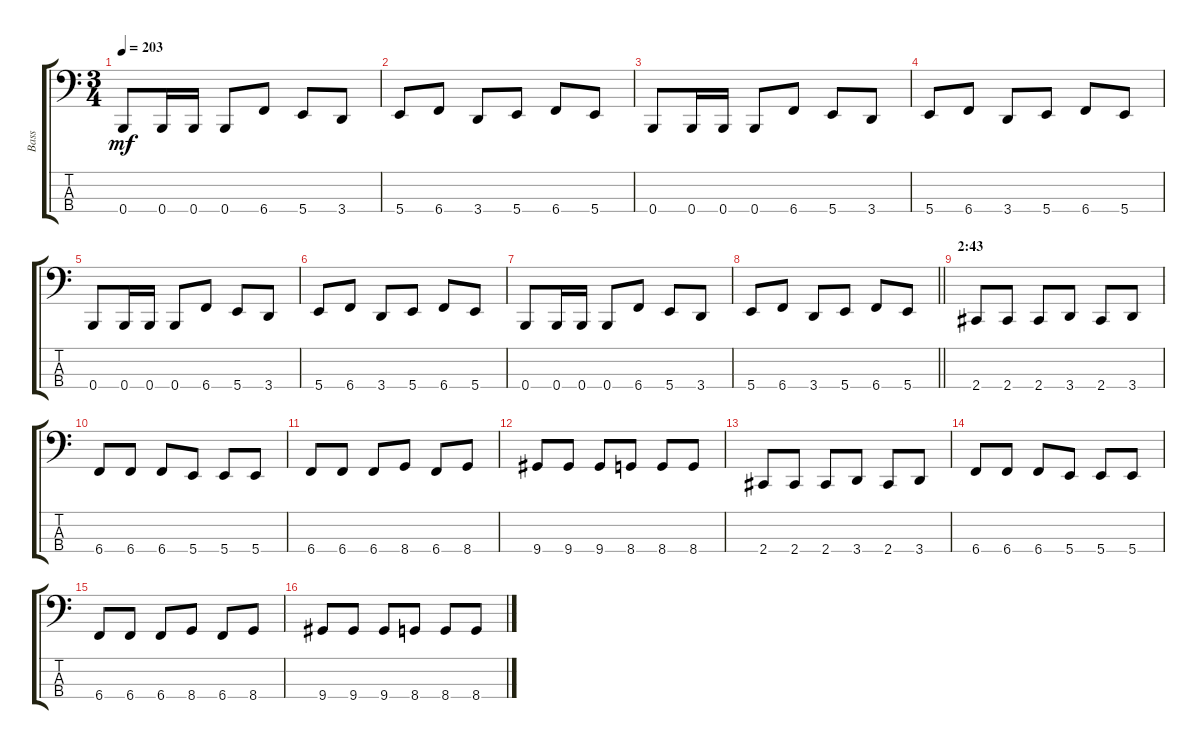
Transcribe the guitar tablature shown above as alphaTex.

\track ("Bass" "Bass") {instrument electricbasspick}
\staff {score tabs}
\tuning (D2 A1 E1 B0) {hide}
\ts (3 4)
\tempo 203
\clef f4
\ks c
0.4.8{dy mf} 0.4.16 0.4.16 0.4.8 6.4.8 5.4.8 3.4.8 |
5.4.8 6.4.8 3.4.8 5.4.8 6.4.8 5.4.8 |
0.4.8 0.4.16 0.4.16 0.4.8 6.4.8 5.4.8 3.4.8 |
5.4.8 6.4.8 3.4.8 5.4.8 6.4.8 5.4.8 |
0.4.8 0.4.16 0.4.16 0.4.8 6.4.8 5.4.8 3.4.8 |
5.4.8 6.4.8 3.4.8 5.4.8 6.4.8 5.4.8 |
0.4.8 0.4.16 0.4.16 0.4.8 6.4.8 5.4.8 3.4.8 |
\barLineRight lightlight
5.4.8 6.4.8 3.4.8 5.4.8 6.4.8 5.4.8 |
\section ("" "2:43")
2.4.8 2.4.8 2.4.8 3.4.8 2.4.8 3.4.8 |
6.4.8 6.4.8 6.4.8 5.4.8 5.4.8 5.4.8 |
6.4.8 6.4.8 6.4.8 8.4.8 6.4.8 8.4.8 |
9.4.8 9.4.8 9.4.8 8.4.8 8.4.8 8.4.8 |
2.4.8 2.4.8 2.4.8 3.4.8 2.4.8 3.4.8 |
6.4.8 6.4.8 6.4.8 5.4.8 5.4.8 5.4.8 |
6.4.8 6.4.8 6.4.8 8.4.8 6.4.8 8.4.8 |
9.4.8 9.4.8 9.4.8 8.4.8 8.4.8 8.4.8
